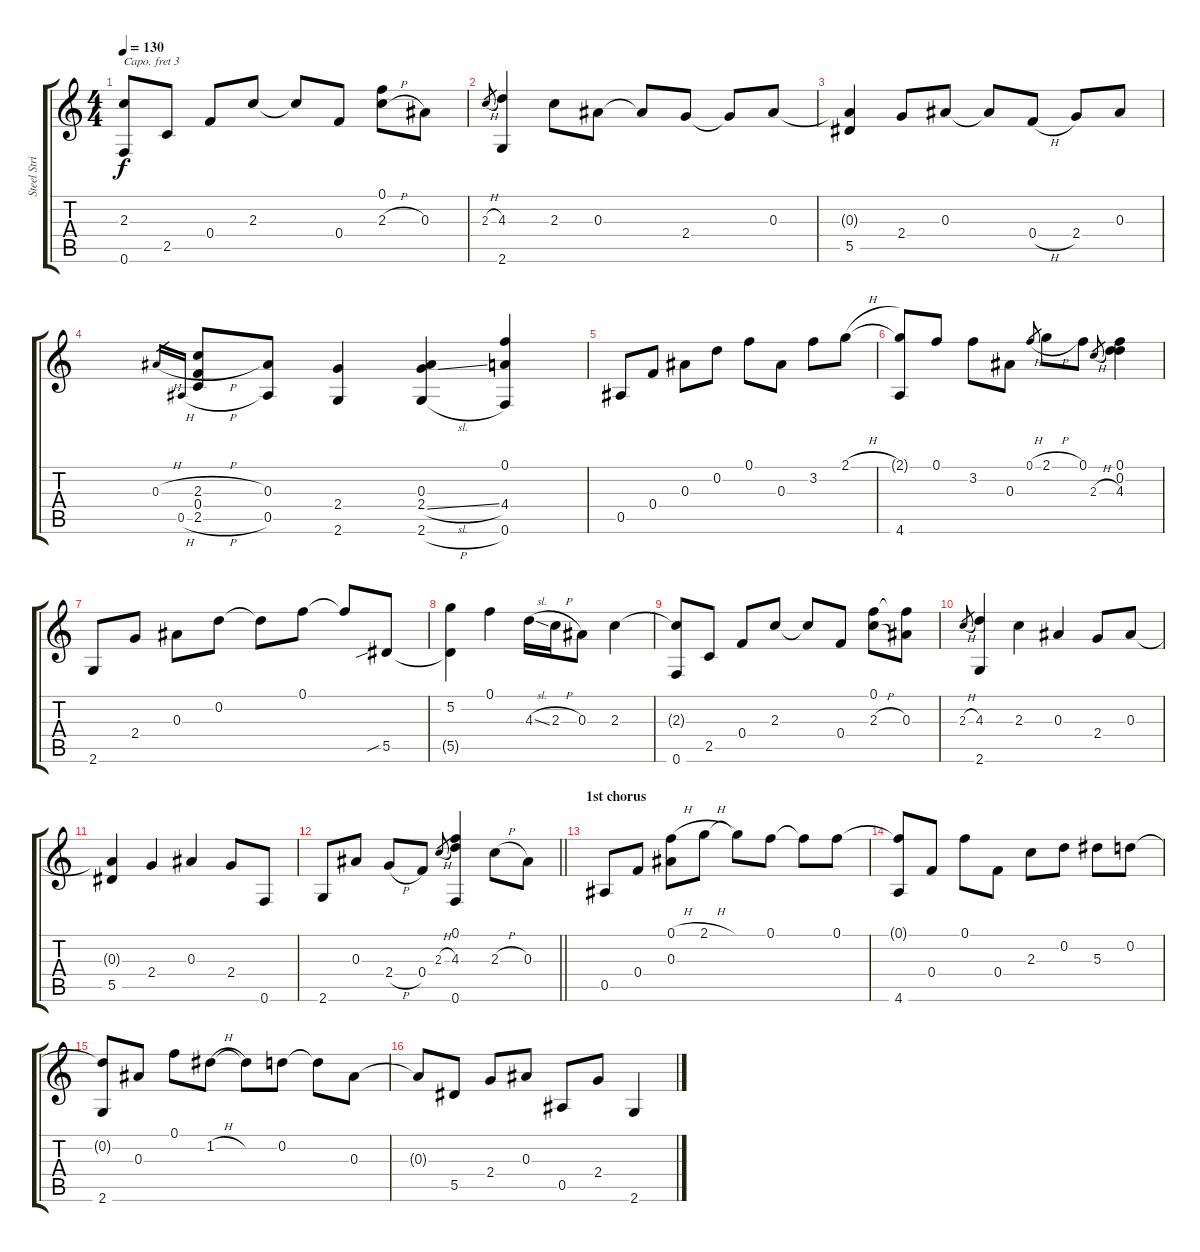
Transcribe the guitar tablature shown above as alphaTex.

\track ("Steel String" "Steel Stri") {instrument acousticguitarsteel}
\staff {score tabs}
\capo 3
\tuning (D4 B3 G3 D3 G2 D2) {hide}
\ts (4 4)
\tempo 130
\clef g2
\ks c
(2.3{t} 0.6).8{dy f} 2.5.8 0.4.8 2.3.8 2.3{t}.8 0.4.8 (0.1 2.3{h}).8 0.3.8 |
2.3{h}.8{gr} (4.3 2.6).4 2.3.8 0.3.8 0.3{t}.8 2.4.8 2.4{t}.8 0.3.8 |
(0.3{t} 5.5).4 2.4.8 0.3.8 0.3{t}.8 0.4{h}.8 2.4.8 0.3.8 |
0.3{h}.16{gr} 0.5{h}.16{gr} (2.3{h} 0.4 2.5{h}).8 (0.3 0.5).8 (2.4 2.6).4 (0.3 2.4{sl} 2.6{h}).4 (0.1 4.4 0.6).4 |
0.5.8 0.4.8 0.3.8 0.2.8 0.1.8 0.3.8 3.2.8 2.1{h}.8 |
(2.1{t} 4.6).8 0.1.8 3.2.8 0.3.8 0.1{h}.8{gr} 2.1{h}.8 0.1.8 2.3{h}.8{gr} (0.1 0.2 4.3).4 |
2.6.8 2.4.8 0.3.8 0.2.8 0.2{t}.8 0.1.8 0.1{t}.8 5.5{sib}.8 |
(5.2 5.5{t}).4 0.1.4 4.3{sl}.16 2.3{h}.16 0.3.8 2.3.4 |
(2.3{t} 0.6).8 2.5.8 0.4.8 2.3.8 2.3{t}.8 0.4.8 (0.1 2.3{h}).8 (0.1{t} 0.3).8 |
2.3{h}.8{gr} (4.3 2.6).4 2.3.4 0.3.4 2.4.8 0.3.8 |
(0.3{t} 5.5).4 2.4.4 0.3.4 2.4.8 0.6.8 |
\barLineRight lightlight
2.6.8 0.3.8 2.4{h}.8 0.4.8 2.3{h}.8{gr} (0.1 4.3 0.6).4 2.3{h}.8 0.3.8 |
\section ("" "1st chorus")
0.5.8 0.4.8 (0.1{h} 0.3).8 2.1{h}.8 2.1{t}.8 0.1.8 0.1{t}.8 0.1.8 |
(0.1{t} 4.6).8 0.4.8 0.1.8 0.4.8 2.3.8 0.2.8 5.3.8 0.2.8 |
(0.2{t} 2.6).8 0.3.8 0.1.8 1.2{h}.8 1.2{t}.8 0.2.8 0.2{t}.8 0.3.8 |
0.3{t}.8 5.5.8 2.4.8 0.3.8 0.5.8 2.4.8 2.6.4
